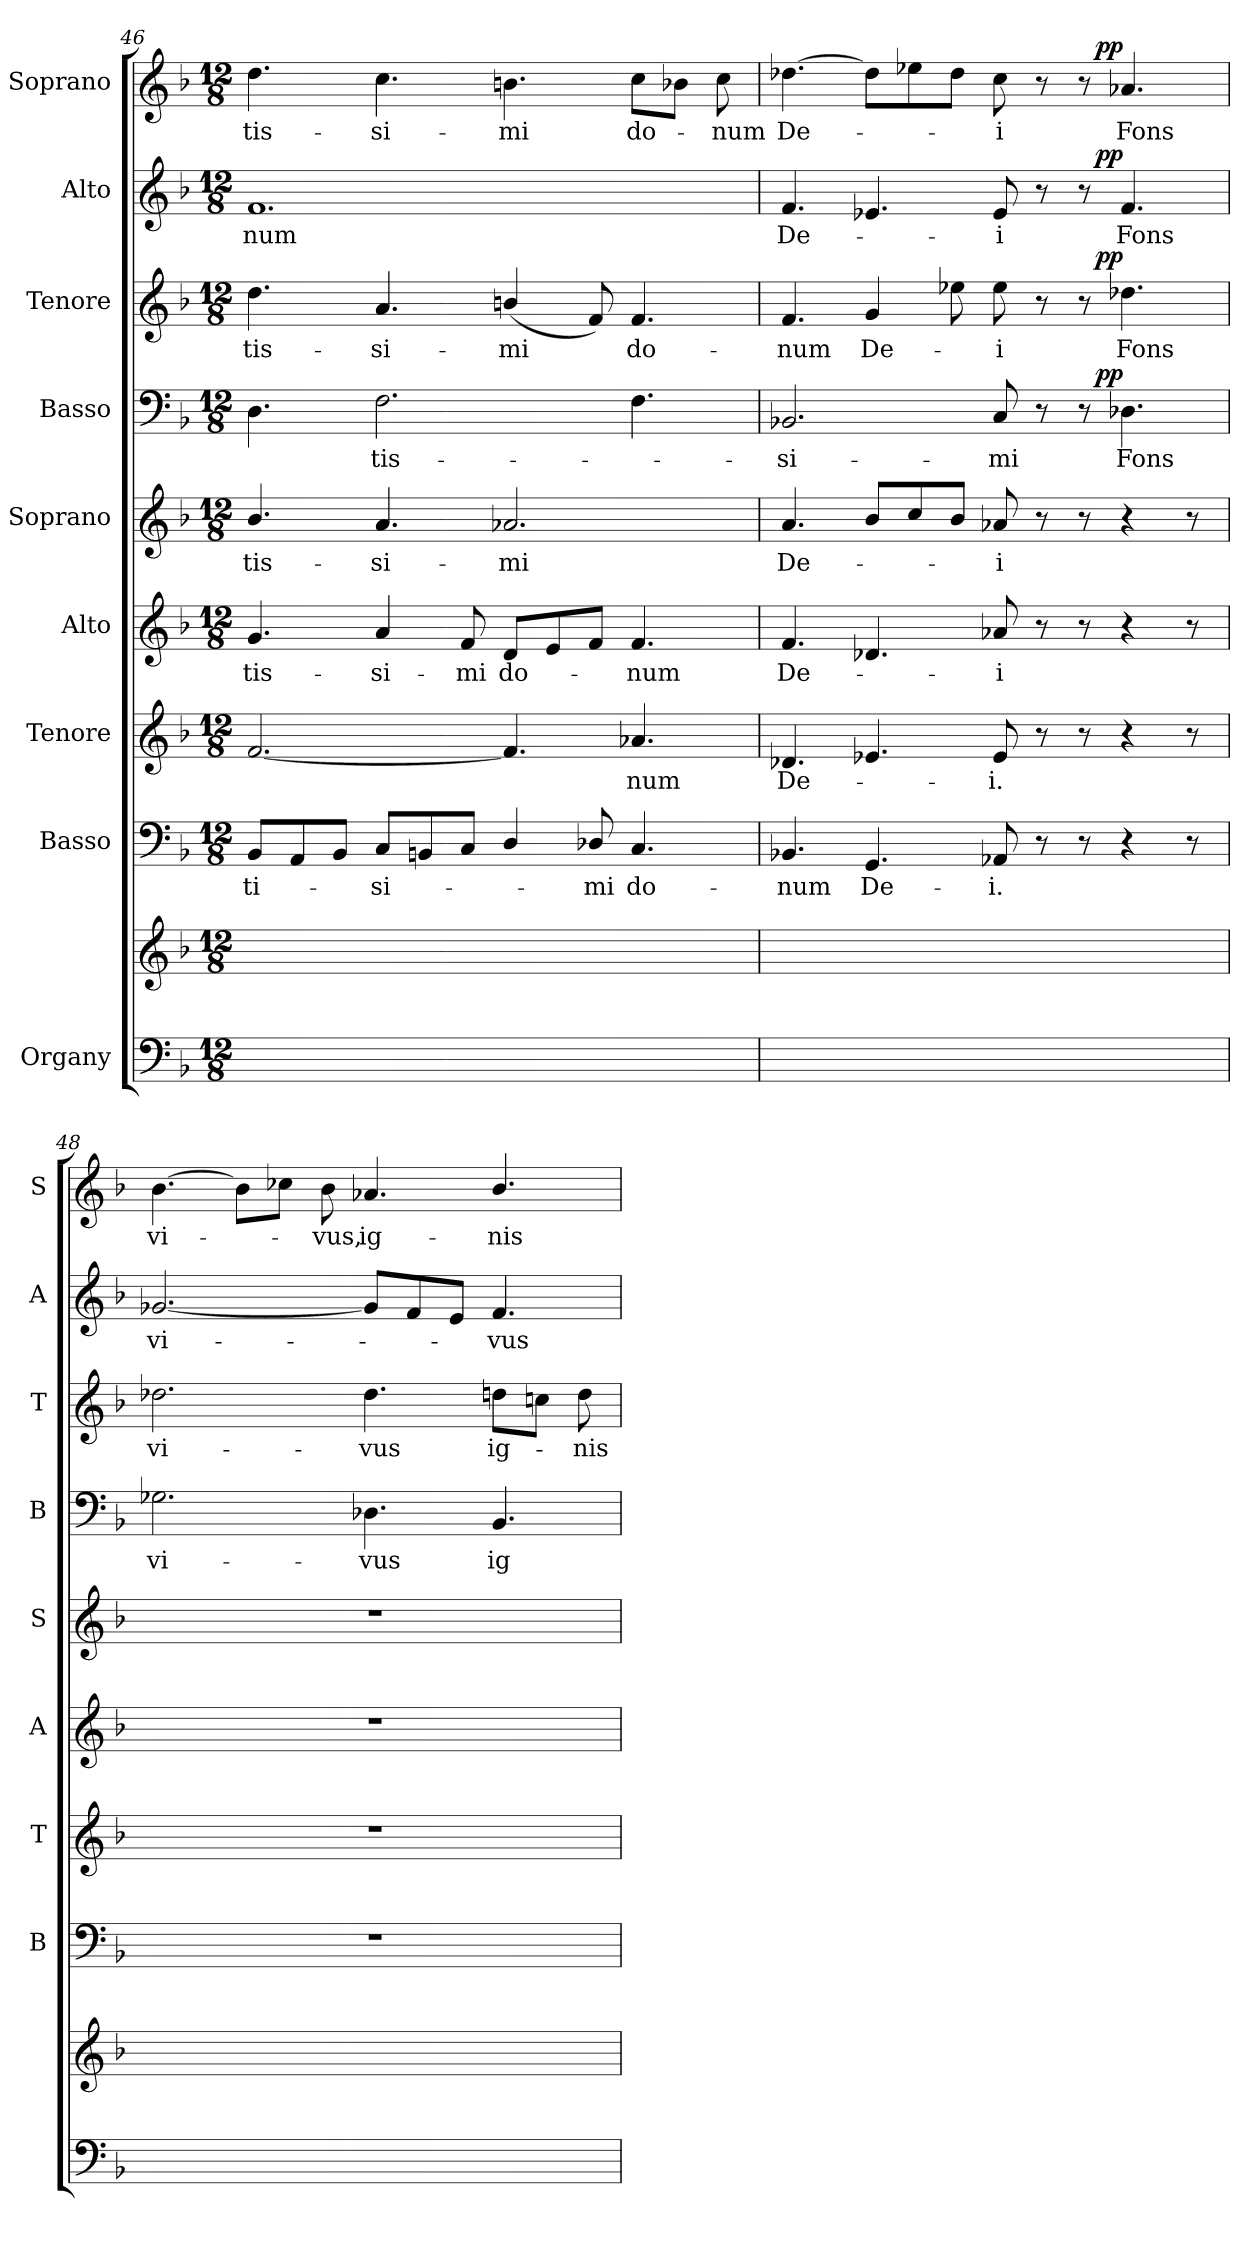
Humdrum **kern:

**kern	**kern	**kern	**text	**kern	**text	**kern	**text	**kern	**text	**kern	**text	**dynam	**kern	**text	**dynam	**kern	**text	**dynam	**kern	**text	**dynam
*part9	*part9	*part8	*part8	*part7	*part7	*part6	*part6	*part5	*part5	*part4	*part4	*part4	*part3	*part3	*part3	*part2	*part2	*part2	*part1	*part1	*part1
*staff10	*staff9	*staff8	*staff8	*staff7	*staff7	*staff6	*staff6	*staff5	*staff5	*staff4	*staff4	*staff4	*staff3	*staff3	*staff3	*staff2	*staff2	*staff2	*staff1	*staff1	*staff1
*I"Organy	*	*I"Basso	*	*I"Tenore	*	*I"Alto	*	*I"Soprano	*	*I"Basso	*	*	*I"Tenore	*	*	*I"Alto	*	*	*I"Soprano	*	*
*	*	*I'B	*	*I'T	*	*I'A	*	*I'S	*	*I'B	*	*	*I'T	*	*	*I'A	*	*	*I'S	*	*
*clefF4	*clefG2	*clefF4	*	*clefG2	*	*clefG2	*	*clefG2	*	*clefF4	*	*	*clefG2	*	*	*clefG2	*	*	*clefG2	*	*
*	*	*	*	*ITrd7c12	*	*	*	*	*	*	*	*	*ITrd7c12	*	*	*	*	*	*	*	*
*k[b-]	*k[b-]	*k[b-]	*	*k[b-]	*	*k[b-]	*	*k[b-]	*	*k[b-]	*	*	*k[b-]	*	*	*k[b-]	*	*	*k[b-]	*	*
*M12/8	*M12/8	*M12/8	*	*M12/8	*	*M12/8	*	*M12/8	*	*M12/8	*	*	*M12/8	*	*	*M12/8	*	*	*M12/8	*	*
=46	=46	=46	=46	=46	=46	=46	=46	=46	=46	=46	=46	=46	=46	=46	=46	=46	=46	=46	=46	=46	=46
1.ryy	1.ryy	8BB-/L	-ti-	[2.F/	.	4.g/	-tis-	4.b-/	-tis-	4.D\	.	.	4.d\	-tis-	.	1.f/	-num	.	4.dd\	-tis-	.
.	.	8AA/	.	.	.	.	.	.	.	.	.	.	.	.	.	.	.	.	.	.	.
.	.	8BB-/J	.	.	.	.	.	.	.	.	.	.	.	.	.	.	.	.	.	.	.
.	.	8C/L	-si-	.	.	4a/	-si-	4.a/	-si-	2.F\	-tis-	.	4.A/	-si-	.	.	.	.	4.cc\	-si-	.
.	.	8BBn/	.	.	.	.	.	.	.	.	.	.	.	.	.	.	.	.	.	.	.
.	.	8C/J	.	.	.	8f/	-mi	.	.	.	.	.	.	.	.	.	.	.	.	.	.
.	.	4D/	.	4.F/]	.	8d/L	do-	2.a-X/	-mi	.	.	.	(4Bn/	-mi	.	.	.	.	4.bn\	-mi	.
.	.	.	.	.	.	8e/	.	.	.	.	.	.	.	.	.	.	.	.	.	.	.
.	.	8D-X/	-mi	.	.	8f/J	.	.	.	.	.	.	8F/)	.	.	.	.	.	.	.	.
.	.	4.C/	do-	4.A-X/	-num	4.f/	-num	.	.	4.F\	.	.	4.F/	do-	.	.	.	.	8cc\L	do-	.
.	.	.	.	.	.	.	.	.	.	.	.	.	.	.	.	.	.	.	8b-X\J	.	.
.	.	.	.	.	.	.	.	.	.	.	.	.	.	.	.	.	.	.	8cc\	-num	.
=47	=47	=47	=47	=47	=47	=47	=47	=47	=47	=47	=47	=47	=47	=47	=47	=47	=47	=47	=47	=47	=47
1.ryy	1.ryy	4.BB-X/	-num	4.D-X/	De-	4.f/	De-	4.a/	De-	2.BB-X/	-si-	.	4.F/	-num	.	4.f/	De-	.	[4.dd-X\	De-	.
.	.	4.GG/	De-	4.E-X/	.	4.d-X/	.	8b-/L	.	.	.	.	4G/	De-	.	4.e-X/	.	.	8dd-\L]	.	.
.	.	.	.	.	.	.	.	8cc/	.	.	.	.	.	.	.	.	.	.	8ee-X\	.	.
.	.	.	.	.	.	.	.	8b-/J	.	.	.	.	8e-X\	.	.	.	.	.	8dd-\J	.	.
.	.	8AA-X/	-i.	8E-/	-i.	8a-X/	-i	8a-X/	-i	8C/	-mi	.	8e-\	-i	.	8e-/	-i	.	8cc\	-i	.
.	.	8r	.	8r	.	8r	.	8r	.	8r	.	.	8r	.	.	8r	.	.	8r	.	.
.	.	8r	.	8r	.	8r	.	8r	.	8r	.	.	8r	.	.	8r	.	.	8r	.	.
!	!	!	!	!	!	!	!	!	!	!	!	!LO:DY:a:rj	!	!	!LO:DY:b:rj	!	!	!LO:DY:a:rj	!	!	!LO:DY:a:rj
.	.	4r	.	4r	.	4r	.	4r	.	4.D-X\	Fons	pp	4.d-X\	Fons	pp	4.f/	Fons	pp	4.a-X/	Fons	pp.
.	.	8r	.	8r	.	8r	.	8r	.	.	.	.	.	.	.	.	.	.	.	.	.
=48	=48	=48	=48	=48	=48	=48	=48	=48	=48	=48	=48	=48	=48	=48	=48	=48	=48	=48	=48	=48	=48
1.ryy	1.ryy	1.r	.	1.r	.	1.r	.	1.r	.	2.G-X\	vi-	.	2.d-X\	vi-	.	[2.g-X/	vi-	.	[4.b-\	vi-	.
.	.	.	.	.	.	.	.	.	.	.	.	.	.	.	.	.	.	.	8b-\L]	.	.
.	.	.	.	.	.	.	.	.	.	.	.	.	.	.	.	.	.	.	8cc-X\J	.	.
.	.	.	.	.	.	.	.	.	.	.	.	.	.	.	.	.	.	.	8b-\	-vus,	.
.	.	.	.	.	.	.	.	.	.	4.D-X\	-vus	.	4.d-\	-vus	.	8g-/L]	.	.	4.a-X/	ig-	.
.	.	.	.	.	.	.	.	.	.	.	.	.	.	.	.	8f/	.	.	.	.	.
.	.	.	.	.	.	.	.	.	.	.	.	.	.	.	.	8e/J	.	.	.	.	.
.	.	.	.	.	.	.	.	.	.	4.BB-/	ig-	.	8dn\L	ig-	.	4.f/	-vus	.	4.b-/	-nis	.
.	.	.	.	.	.	.	.	.	.	.	.	.	8cn\J	.	.	.	.	.	.	.	.
.	.	.	.	.	.	.	.	.	.	.	.	.	8d\	-nis	.	.	.	.	.	.	.
=	=	=	=	=	=	=	=	=	=	=	=	=	=	=	=	=	=	=	=	=	=
*-	*-	*-	*-	*-	*-	*-	*-	*-	*-	*-	*-	*-	*-	*-	*-	*-	*-	*-	*-	*-	*-
